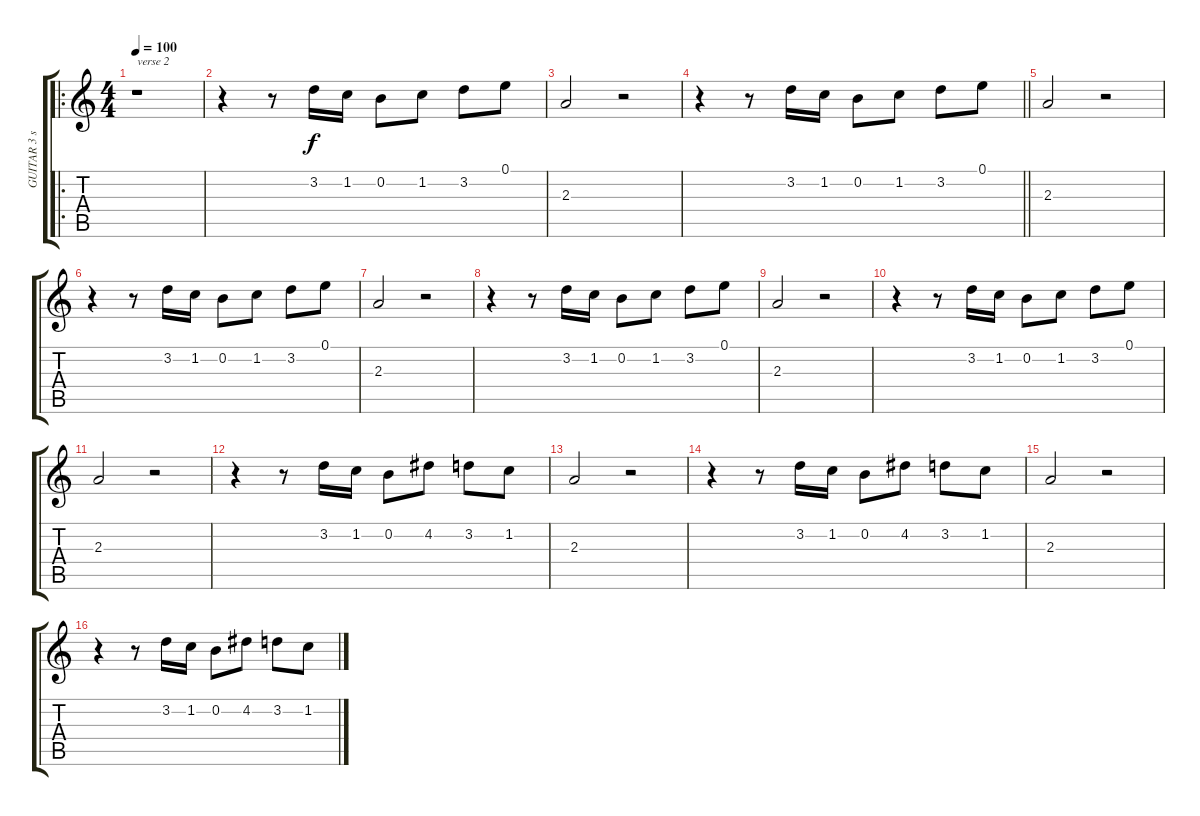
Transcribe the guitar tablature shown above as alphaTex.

\track ("GUITAR 3 solo" "GUITAR 3 s") {instrument electricguitarclean}
\staff {score tabs}
\tuning (E4 B3 G3 D3 A2 E2) {hide}
\ro
\ts (4 4)
\tempo 100
\clef g2
\ks c
r.1{txt "verse 2" dy f} |
r.4 r.8 3.2.16 1.2.16 0.2.8 1.2.8 3.2.8 0.1.8 |
2.3.2 r.2 |
\barLineRight lightlight
r.4 r.8 3.2.16 1.2.16 0.2.8 1.2.8 3.2.8 0.1.8 |
2.3.2 r.2 |
r.4 r.8 3.2.16 1.2.16 0.2.8 1.2.8 3.2.8 0.1.8 |
2.3.2 r.2 |
r.4 r.8 3.2.16 1.2.16 0.2.8 1.2.8 3.2.8 0.1.8 |
2.3.2 r.2 |
r.4 r.8 3.2.16 1.2.16 0.2.8 1.2.8 3.2.8 0.1.8 |
2.3.2 r.2 |
r.4 r.8 3.2.16 1.2.16 0.2.8 4.2.8 3.2.8 1.2.8 |
2.3.2 r.2 |
r.4 r.8 3.2.16 1.2.16 0.2.8 4.2.8 3.2.8 1.2.8 |
2.3.2 r.2 |
r.4 r.8 3.2.16 1.2.16 0.2.8 4.2.8 3.2.8 1.2.8
